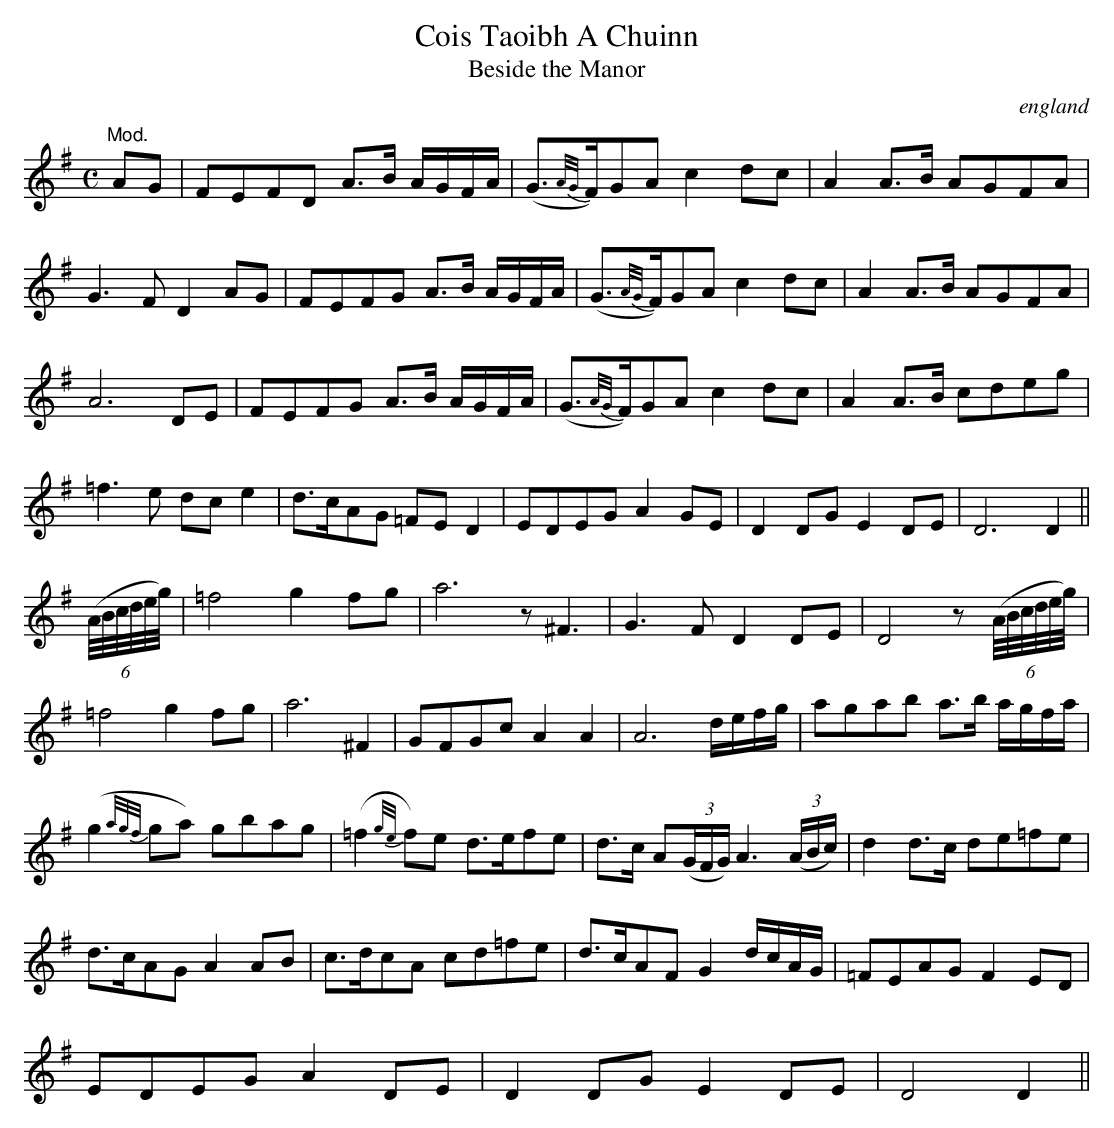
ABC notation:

X:1
T:Cois Taoibh A Chuinn
T:Beside the Manor
O:england
L:1/8
M:C
K:G
"Mod."\
AG|FEFD A>B A/G/F/A/|(G3/2{A/G/}F/)GA c2 dc|A2 A>B AGFA|
G3 F D2 AG|FEFG A>B A/G/F/A/|(G3/2{A/G/}F/)GA c2 dc|A2 A>B AGFA|
A6 DE|FEFG A>B A/G/F/A/|(G3/2{A/G/}F/)GA c2 dc|A2 A>B cdeg|
=f3 e dc e2|d>cAG =FE D2|EDEG A2 GE|D2 DG E2 DE|D6 D2||
((6A/4B/4c/4d/4e/4g/4)|=f4 g2 fg|a6 z ^F3|G3 F D2 DE|\
D4 z ((6A/4B/4c/4d/4e/4g/4)|
=f4 g2 fg|a6 ^F2|GFGc A2 A2|A6 d/e/f/g/|agab a>b a/g/f/a/|
(g2 {a/g/f/}ga) gbag|(=f2{g/e/}f)e d>efe| d>c A((3G/F/G/) A3 ((3A/B/c/)|\
d2 d>c de=fe|
d>cAG A2 AB|c>dcA cd=fe|d>cAF G2 d/c/A/G/|=FEAG F2 ED|
EDEG A2 DE|D2 DG E2 DE|D4 D2||
